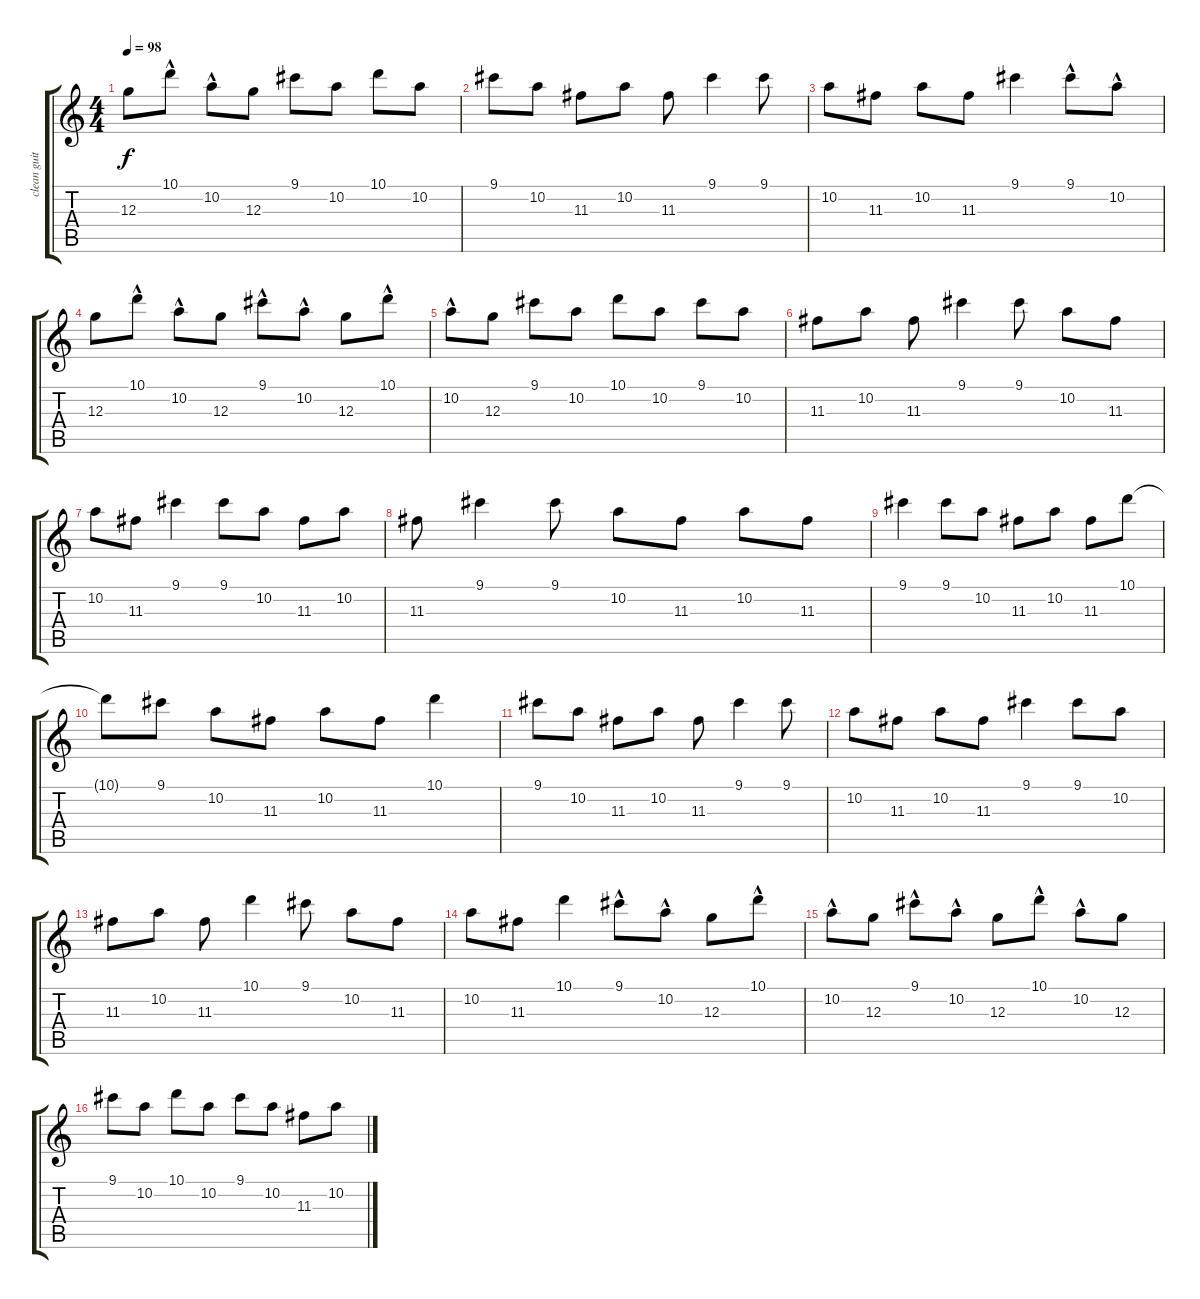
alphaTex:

\track ("clean guitar" "clean guit") {instrument electricguitarclean}
\staff {score tabs}
\tuning (E4 B3 G3 D3 A2 E2) {hide}
\ts (4 4)
\tempo 98
\clef g2
\ks c
12.3.8{dy f} 10.1{hac}.8 10.2{hac}.8 12.3.8 9.1.8 10.2.8 10.1.8 10.2.8 |
9.1.8 10.2.8 11.3.8 10.2.8 11.3.8 9.1.4 9.1.8 |
10.2.8 11.3.8 10.2.8 11.3.8 9.1.4 9.1{hac}.8 10.2{hac}.8 |
12.3.8 10.1{hac}.8 10.2{hac}.8 12.3.8 9.1{hac}.8 10.2{hac}.8 12.3.8 10.1{hac}.8 |
10.2{hac}.8 12.3.8 9.1.8 10.2.8 10.1.8 10.2.8 9.1.8 10.2.8 |
11.3.8 10.2.8 11.3.8 9.1.4 9.1.8 10.2.8 11.3.8 |
10.2.8 11.3.8 9.1.4 9.1.8 10.2.8 11.3.8 10.2.8 |
11.3.8 9.1.4 9.1.8 10.2.8 11.3.8 10.2.8 11.3.8 |
9.1.4 9.1.8 10.2.8 11.3.8 10.2.8 11.3.8 10.1.8 |
10.1{t}.8 9.1.8 10.2.8 11.3.8 10.2.8 11.3.8 10.1.4 |
9.1.8 10.2.8 11.3.8 10.2.8 11.3.8 9.1.4 9.1.8 |
10.2.8 11.3.8 10.2.8 11.3.8 9.1.4 9.1.8 10.2.8 |
11.3.8 10.2.8 11.3.8 10.1.4 9.1.8 10.2.8 11.3.8 |
10.2.8 11.3.8 10.1.4 9.1{hac}.8 10.2{hac}.8 12.3.8 10.1{hac}.8 |
10.2{hac}.8 12.3.8 9.1{hac}.8 10.2{hac}.8 12.3.8 10.1{hac}.8 10.2{hac}.8 12.3.8 |
9.1.8 10.2.8 10.1.8 10.2.8 9.1.8 10.2.8 11.3.8 10.2.8
